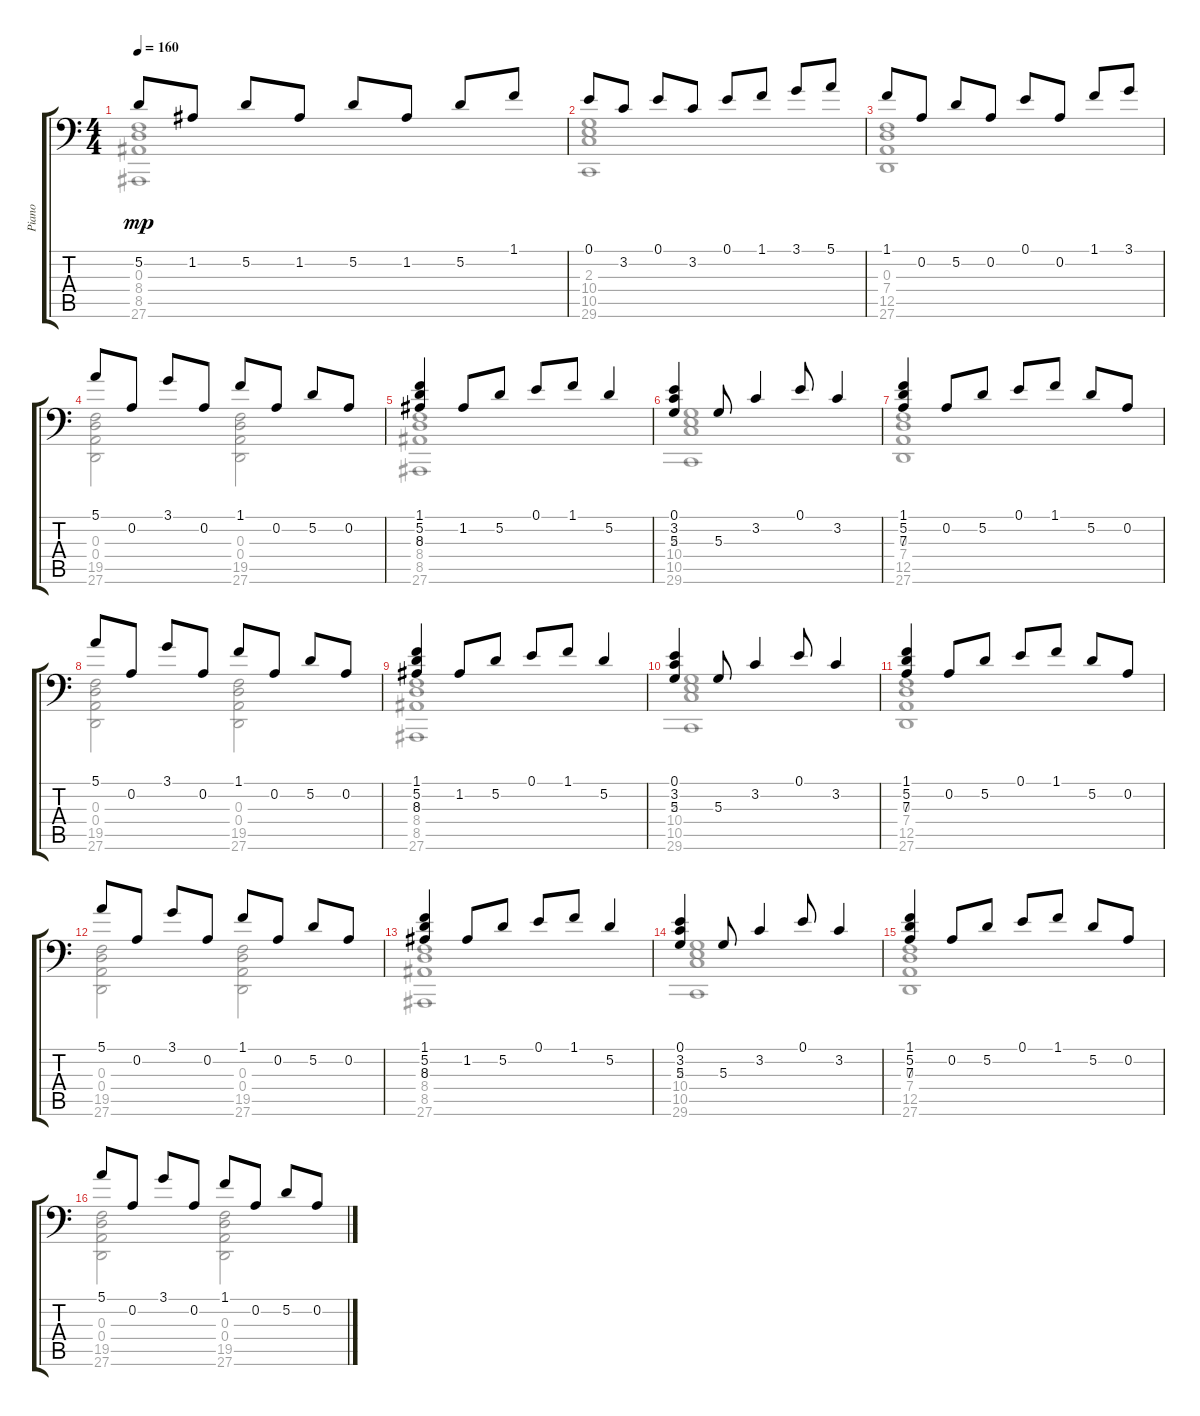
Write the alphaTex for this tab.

\track ("Piano" "Piano") {instrument brightacousticpiano}
\staff {score tabs}
\tuning (E4 A3 D3 D2 D1 D1) {hide}
\voice
\ts (4 4)
\tempo 160
\clef f4
\ks c
5.2.8{dy mp} 1.2.8 5.2.8 1.2.8 5.2.8 1.2.8 5.2.8 1.1.8 |
0.1.8 3.2.8 0.1.8 3.2.8 0.1.8 1.1.8 3.1.8 5.1.8 |
1.1.8 0.2.8 5.2.8 0.2.8 0.1.8 0.2.8 1.1.8 3.1.8 |
5.1.8 0.2.8 3.1.8 0.2.8 1.1.8 0.2.8 5.2.8 0.2.8 |
(1.1 5.2 8.3).4 1.2.8 5.2.8 0.1.8 1.1.8 5.2.4 |
(0.1 3.2 5.3).4 5.3.8 3.2.4 0.1.8 3.2.4 |
(1.1 5.2 7.3).4 0.2.8 5.2.8 0.1.8 1.1.8 5.2.8 0.2.8 |
5.1.8 0.2.8 3.1.8 0.2.8 1.1.8 0.2.8 5.2.8 0.2.8 |
(1.1 5.2 8.3).4 1.2.8 5.2.8 0.1.8 1.1.8 5.2.4 |
(0.1 3.2 5.3).4 5.3.8 3.2.4 0.1.8 3.2.4 |
(1.1 5.2 7.3).4 0.2.8 5.2.8 0.1.8 1.1.8 5.2.8 0.2.8 |
5.1.8 0.2.8 3.1.8 0.2.8 1.1.8 0.2.8 5.2.8 0.2.8 |
(1.1 5.2 8.3).4 1.2.8 5.2.8 0.1.8 1.1.8 5.2.4 |
(0.1 3.2 5.3).4 5.3.8 3.2.4 0.1.8 3.2.4 |
(1.1 5.2 7.3).4 0.2.8 5.2.8 0.1.8 1.1.8 5.2.8 0.2.8 |
5.1.8 0.2.8 3.1.8 0.2.8 1.1.8 0.2.8 5.2.8 0.2.8
\voice
\clef f4
\ottava regular
\simile none
\ks c
(0.3 8.4 8.5 27.6).1{dy mp} |
(2.3 10.4 10.5 29.6).1 |
(0.3 7.4 12.5 27.6).1 |
(0.3 0.4 19.5 27.6).2 (0.3 0.4 19.5 27.6).2 |
(0.3 8.4 8.5 27.6).1 |
(2.3 10.4 10.5 29.6).1 |
(0.3 7.4 12.5 27.6).1 |
(0.3 0.4 19.5 27.6).2 (0.3 0.4 19.5 27.6).2 |
(0.3 8.4 8.5 27.6).1 |
(2.3 10.4 10.5 29.6).1 |
(0.3 7.4 12.5 27.6).1 |
(0.3 0.4 19.5 27.6).2 (0.3 0.4 19.5 27.6).2 |
(0.3 8.4 8.5 27.6).1 |
(2.3 10.4 10.5 29.6).1 |
(0.3 7.4 12.5 27.6).1 |
(0.3 0.4 19.5 27.6).2 (0.3 0.4 19.5 27.6).2
